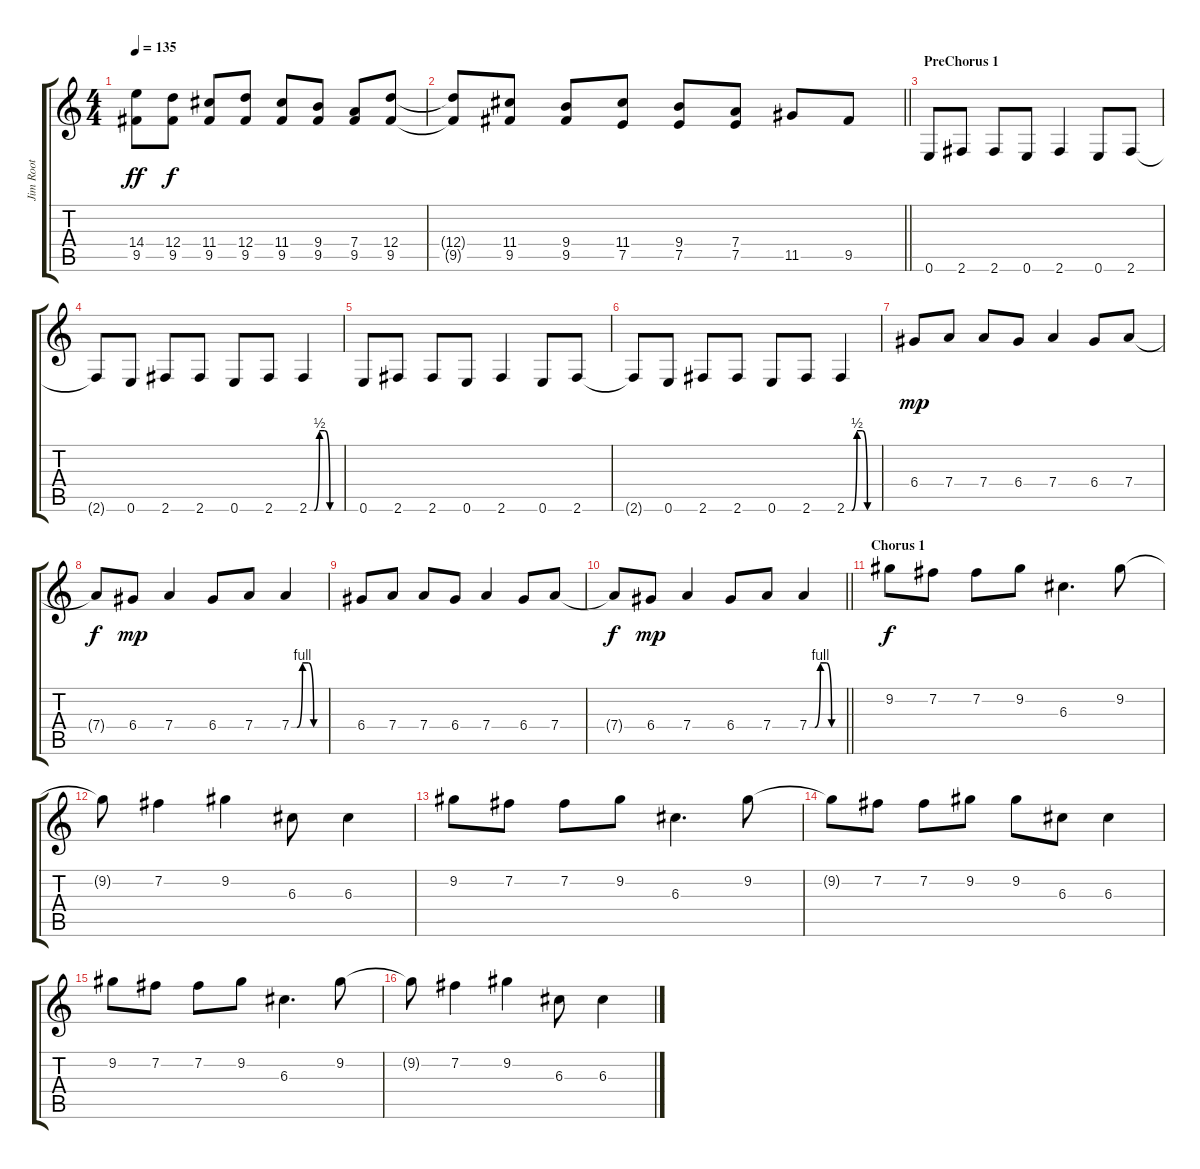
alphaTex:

\track ("Jim Root" "Jim Root") {instrument distortionguitar}
\staff {score tabs}
\tuning (E4 B3 G3 D3 A2 E2) {hide}
\ts (4 4)
\tempo 135
\clef g2
\ks c
(14.4 9.5).8{dy ff} (12.4 9.5).8{dy f} (11.4 9.5).8 (12.4 9.5).8 (11.4 9.5).8 (9.4 9.5).8 (7.4 9.5).8 (12.4 9.5).8 |
\barLineRight lightlight
(12.4{t} 9.5{t}).8 (11.4 9.5).8 (9.4 9.5).8 (11.4 7.5).8 (9.4 7.5).8 (7.4 7.5).8 11.5.8 9.5.8 |
\section ("" "PreChorus 1")
0.6.8 2.6.8 2.6.8 0.6.8 2.6.4 0.6.8 2.6.8 |
2.6{t}.8 0.6.8 2.6.8 2.6.8 0.6.8 2.6.8 2.6{be (custom 0 0 10 0 20 2 30 2 40 0 60 0)}.4 |
0.6.8 2.6.8 2.6.8 0.6.8 2.6.4 0.6.8 2.6.8 |
2.6{t}.8 0.6.8 2.6.8 2.6.8 0.6.8 2.6.8 2.6{be (custom 0 0 10 0 20 2 30 2 40 0 60 0)}.4 |
6.4.8{dy mp} 7.4.8 7.4.8 6.4.8 7.4.4 6.4.8 7.4.8 |
7.4{t}.8{dy f} 6.4.8{dy mp} 7.4.4 6.4.8 7.4.8 7.4{be (custom 0 0 10 0 20 4 30 4 40 0 60 0)}.4 |
6.4.8 7.4.8 7.4.8 6.4.8 7.4.4 6.4.8 7.4.8 |
\barLineRight lightlight
7.4{t}.8{dy f} 6.4.8{dy mp} 7.4.4 6.4.8 7.4.8 7.4{be (custom 0 0 10 0 20 4 30 4 40 0 60 0)}.4 |
\section ("" "Chorus 1")
9.2.8{dy f} 7.2.8 7.2.8 9.2.8 6.3.4{d} 9.2.8 |
9.2{t}.8 7.2.4 9.2.4 6.3.8 6.3.4 |
9.2.8 7.2.8 7.2.8 9.2.8 6.3.4{d} 9.2.8 |
9.2{t}.8 7.2.8 7.2.8 9.2.8 9.2.8 6.3.8 6.3.4 |
9.2.8 7.2.8 7.2.8 9.2.8 6.3.4{d} 9.2.8 |
9.2{t}.8 7.2.4 9.2.4 6.3.8 6.3.4
